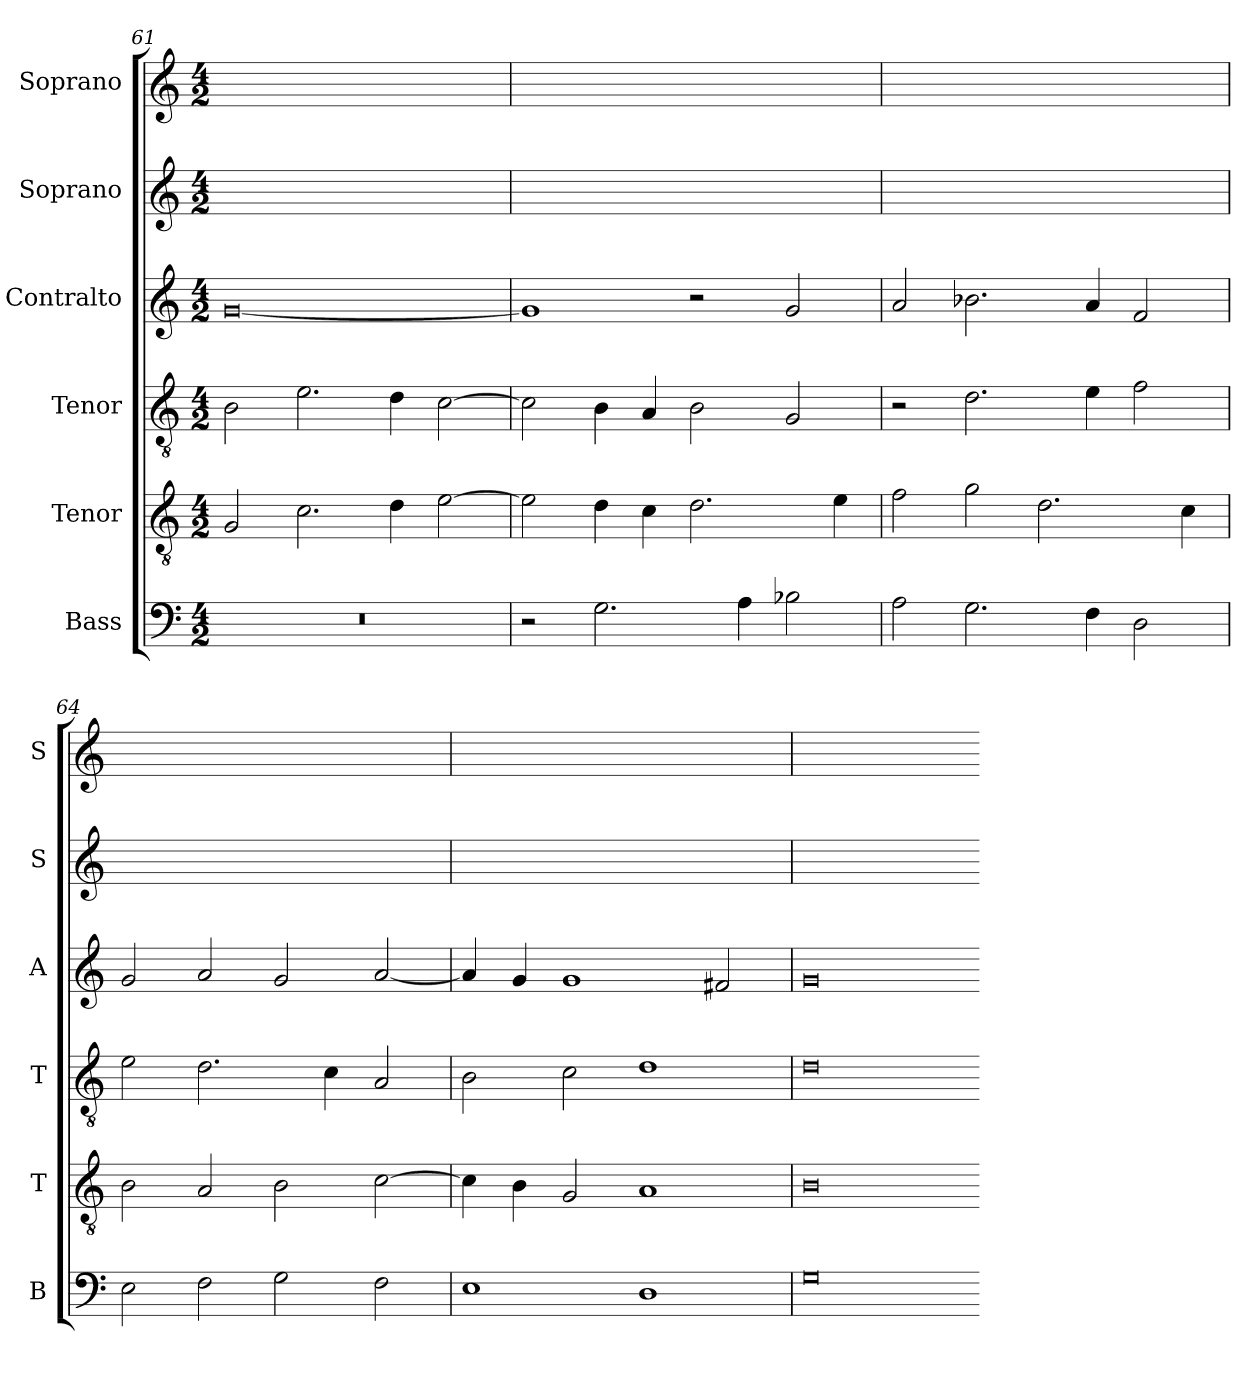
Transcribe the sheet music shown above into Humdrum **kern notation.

**kern	**kern	**kern	**kern	**kern	**kern
*part6	*part5	*part4	*part3	*part2	*part1
*staff6	*staff5	*staff4	*staff3	*staff2	*staff1
*I"Bass	*I"Tenor	*I"Tenor	*I"Contralto	*I"Soprano	*I"Soprano
*I'B	*I'T	*I'T	*I'A	*I'S	*I'S
*clefF4	*clefGv2	*clefGv2	*clefG2	*clefG2	*clefG2
*k[]	*k[]	*k[]	*k[]	*k[]	*k[]
*C:ion	*C:ion	*C:ion	*C:ion	*C:ion	*C:ion
*M4/2	*M4/2	*M4/2	*M4/2	*M4/2	*M4/2
=61	=61	=61	=61	=61	=61
0r	2G	2B	[0g	0ryy	0ryy
.	2.c	2.e	.	.	.
.	4d	4d	.	.	.
.	[2e	[2c	.	.	.
=62	=62	=62	=62	=62	=62
2r	2e]	2c]	1g]	0ryy	0ryy
2.G	4d	4B	.	.	.
.	4c	4A	.	.	.
.	2.d	2B	2r	.	.
4A	.	.	.	.	.
2B-X	.	2G	2g	.	.
.	4e	.	.	.	.
=63	=63	=63	=63	=63	=63
2A	2f	2r	2a	0ryy	0ryy
2.G	2g	2.d	2.b-X	.	.
.	2.d	.	.	.	.
4F	.	4e	4a	.	.
2D	.	2f	2f	.	.
.	4c	.	.	.	.
=64	=64	=64	=64	=64	=64
2E	2B	2e	2g	0ryy	0ryy
2F	2A	2.d	2a	.	.
2G	2B	.	2g	.	.
.	.	4c	.	.	.
2F	[2c	2A	[2a	.	.
=65	=65	=65	=65	=65	=65
1E	4c]	2B	4a]	0ryy	0ryy
.	4B	.	4g	.	.
.	2G	2c	1g	.	.
1D	1A	1d	.	.	.
.	.	.	2f#X	.	.
=66	=66	=66	=66	=66	=66
0G	0B	0d	0g	0ryy	0ryy
=-	=-	=-	=-	=-	=-
*-	*-	*-	*-	*-	*-
